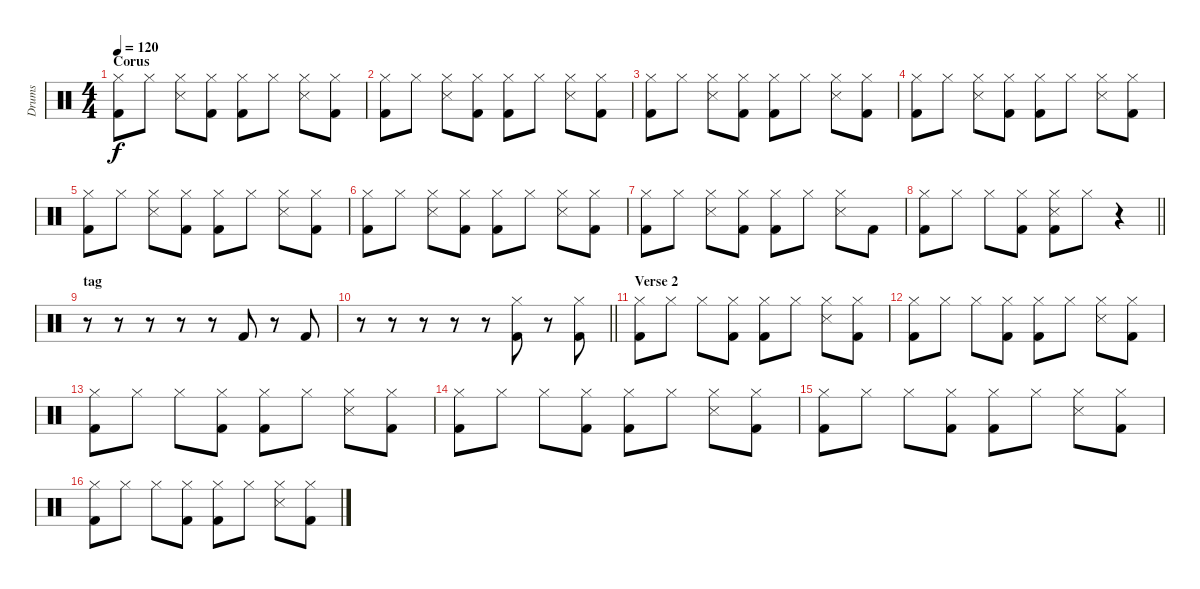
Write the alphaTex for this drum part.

\track ("Drums" "Drums") {instrument percussion}
\staff {score}
\articulation defaults
\ts (4 4)
\section ("" "Corus")
\tempo 120
\clef neutral
\ks c
("Hi-Hat (closed)" "Kick (hit) 2").8{dy f} "Hi-Hat (closed)".8 ("Snare (side stick) 3" "Hi-Hat (closed)").8 ("Hi-Hat (closed)" "Kick (hit) 2").8 ("Hi-Hat (closed)" "Kick (hit) 2").8 "Hi-Hat (closed)".8 ("Snare (side stick) 3" "Hi-Hat (closed)").8 ("Hi-Hat (closed)" "Kick (hit) 2").8 |
("Hi-Hat (closed)" "Kick (hit) 2").8 "Hi-Hat (closed)".8 ("Snare (side stick) 3" "Hi-Hat (closed)").8 ("Hi-Hat (closed)" "Kick (hit) 2").8 ("Hi-Hat (closed)" "Kick (hit) 2").8 "Hi-Hat (closed)".8 ("Snare (side stick) 3" "Hi-Hat (closed)").8 ("Hi-Hat (closed)" "Kick (hit) 2").8 |
("Hi-Hat (closed)" "Kick (hit) 2").8 "Hi-Hat (closed)".8 ("Snare (side stick) 3" "Hi-Hat (closed)").8 ("Hi-Hat (closed)" "Kick (hit) 2").8 ("Hi-Hat (closed)" "Kick (hit) 2").8 "Hi-Hat (closed)".8 ("Snare (side stick) 3" "Hi-Hat (closed)").8 ("Hi-Hat (closed)" "Kick (hit) 2").8 |
("Hi-Hat (closed)" "Kick (hit) 2").8 "Hi-Hat (closed)".8 ("Snare (side stick) 3" "Hi-Hat (closed)").8 ("Hi-Hat (closed)" "Kick (hit) 2").8 ("Hi-Hat (closed)" "Kick (hit) 2").8 "Hi-Hat (closed)".8 ("Snare (side stick) 3" "Hi-Hat (closed)").8 ("Hi-Hat (closed)" "Kick (hit) 2").8 |
("Hi-Hat (closed)" "Kick (hit) 2").8 "Hi-Hat (closed)".8 ("Snare (side stick) 3" "Hi-Hat (closed)").8 ("Hi-Hat (closed)" "Kick (hit) 2").8 ("Hi-Hat (closed)" "Kick (hit) 2").8 "Hi-Hat (closed)".8 ("Snare (side stick) 3" "Hi-Hat (closed)").8 ("Hi-Hat (closed)" "Kick (hit) 2").8 |
("Hi-Hat (closed)" "Kick (hit) 2").8 "Hi-Hat (closed)".8 ("Snare (side stick) 3" "Hi-Hat (closed)").8 ("Hi-Hat (closed)" "Kick (hit) 2").8 ("Hi-Hat (closed)" "Kick (hit) 2").8 "Hi-Hat (closed)".8 ("Snare (side stick) 3" "Hi-Hat (closed)").8 ("Hi-Hat (closed)" "Kick (hit) 2").8 |
("Hi-Hat (closed)" "Kick (hit) 2").8 "Hi-Hat (closed)".8 ("Snare (side stick) 3" "Hi-Hat (closed)").8 ("Hi-Hat (closed)" "Kick (hit) 2").8 ("Hi-Hat (closed)" "Kick (hit) 2").8 "Hi-Hat (closed)".8 ("Snare (side stick) 3" "Hi-Hat (closed)").8 "Kick (hit) 2".8 |
\barLineRight lightlight
("Hi-Hat (closed)" "Kick (hit) 2").8 "Hi-Hat (closed)".8 "Hi-Hat (closed)".8 ("Hi-Hat (closed)" "Kick (hit) 2").8 ("Snare (side stick) 3" "Hi-Hat (closed)" "Kick (hit) 2").8 "Hi-Hat (closed)".8 r.4 |
\section ("" "tag")
r.8 r.8 r.8 r.8 r.8 "Kick (hit) 2".8 r.8 "Kick (hit) 2".8 |
\barLineRight lightlight
r.8 r.8 r.8 r.8 r.8 ("Hi-Hat (closed)" "Kick (hit) 2").8 r.8 ("Hi-Hat (closed)" "Kick (hit) 2").8 |
\section ("" "Verse 2")
("Hi-Hat (closed)" "Kick (hit) 2").8 "Hi-Hat (closed)".8 "Hi-Hat (closed)".8 ("Hi-Hat (closed)" "Kick (hit) 2").8 ("Hi-Hat (closed)" "Kick (hit) 2").8 "Hi-Hat (closed)".8 ("Snare (side stick) 3" "Hi-Hat (closed)").8 ("Hi-Hat (closed)" "Kick (hit) 2").8 |
("Hi-Hat (closed)" "Kick (hit) 2").8 "Hi-Hat (closed)".8 "Hi-Hat (closed)".8 ("Hi-Hat (closed)" "Kick (hit) 2").8 ("Hi-Hat (closed)" "Kick (hit) 2").8 "Hi-Hat (closed)".8 ("Snare (side stick) 3" "Hi-Hat (closed)").8 ("Hi-Hat (closed)" "Kick (hit) 2").8 |
("Hi-Hat (closed)" "Kick (hit) 2").8 "Hi-Hat (closed)".8 "Hi-Hat (closed)".8 ("Hi-Hat (closed)" "Kick (hit) 2").8 ("Hi-Hat (closed)" "Kick (hit) 2").8 "Hi-Hat (closed)".8 ("Snare (side stick) 3" "Hi-Hat (closed)").8 ("Hi-Hat (closed)" "Kick (hit) 2").8 |
("Hi-Hat (closed)" "Kick (hit) 2").8 "Hi-Hat (closed)".8 "Hi-Hat (closed)".8 ("Hi-Hat (closed)" "Kick (hit) 2").8 ("Hi-Hat (closed)" "Kick (hit) 2").8 "Hi-Hat (closed)".8 ("Snare (side stick) 3" "Hi-Hat (closed)").8 ("Hi-Hat (closed)" "Kick (hit) 2").8 |
("Hi-Hat (closed)" "Kick (hit) 2").8 "Hi-Hat (closed)".8 "Hi-Hat (closed)".8 ("Hi-Hat (closed)" "Kick (hit) 2").8 ("Hi-Hat (closed)" "Kick (hit) 2").8 "Hi-Hat (closed)".8 ("Snare (side stick) 3" "Hi-Hat (closed)").8 ("Hi-Hat (closed)" "Kick (hit) 2").8 |
("Hi-Hat (closed)" "Kick (hit) 2").8 "Hi-Hat (closed)".8 "Hi-Hat (closed)".8 ("Hi-Hat (closed)" "Kick (hit) 2").8 ("Hi-Hat (closed)" "Kick (hit) 2").8 "Hi-Hat (closed)".8 ("Snare (side stick) 3" "Hi-Hat (closed)").8 ("Hi-Hat (closed)" "Kick (hit) 2").8
